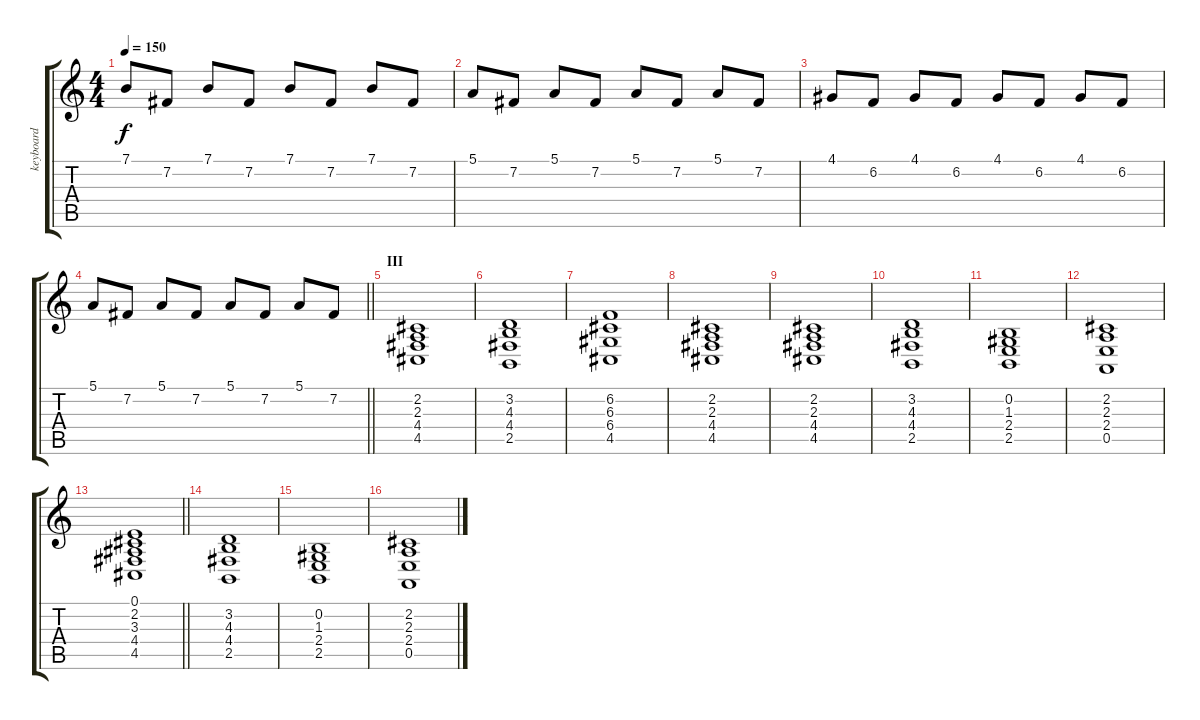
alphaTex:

\track ("keyboard" "keyboard") {instrument honkytonkpiano}
\staff {score tabs}
\tuning (E4 B3 G3 D3 A2 E2) {hide}
\ts (4 4)
\tempo 150
\clef g2
\ks c
7.1.8{dy f} 7.2.8 7.1.8 7.2.8 7.1.8 7.2.8 7.1.8 7.2.8 |
5.1.8 7.2.8 5.1.8 7.2.8 5.1.8 7.2.8 5.1.8 7.2.8 |
4.1.8 6.2.8 4.1.8 6.2.8 4.1.8 6.2.8 4.1.8 6.2.8 |
\barLineRight lightlight
5.1.8 7.2.8 5.1.8 7.2.8 5.1.8 7.2.8 5.1.8 7.2.8 |
\section ("" "III")
(2.2 2.3 4.4 4.5).1 |
(3.2 4.3 4.4 2.5).1 |
(6.2 6.3 6.4 4.5).1 |
(2.2 2.3 4.4 4.5).1 |
(2.2 2.3 4.4 4.5).1 |
(3.2 4.3 4.4 2.5).1 |
(0.2 1.3 2.4 2.5).1 |
(2.2 2.3 2.4 0.5).1 |
\barLineRight lightlight
(0.1 2.2 3.3 4.4 4.5).1 |
(3.2 4.3 4.4 2.5).1 |
(0.2 1.3 2.4 2.5).1 |
(2.2 2.3 2.4 0.5).1
